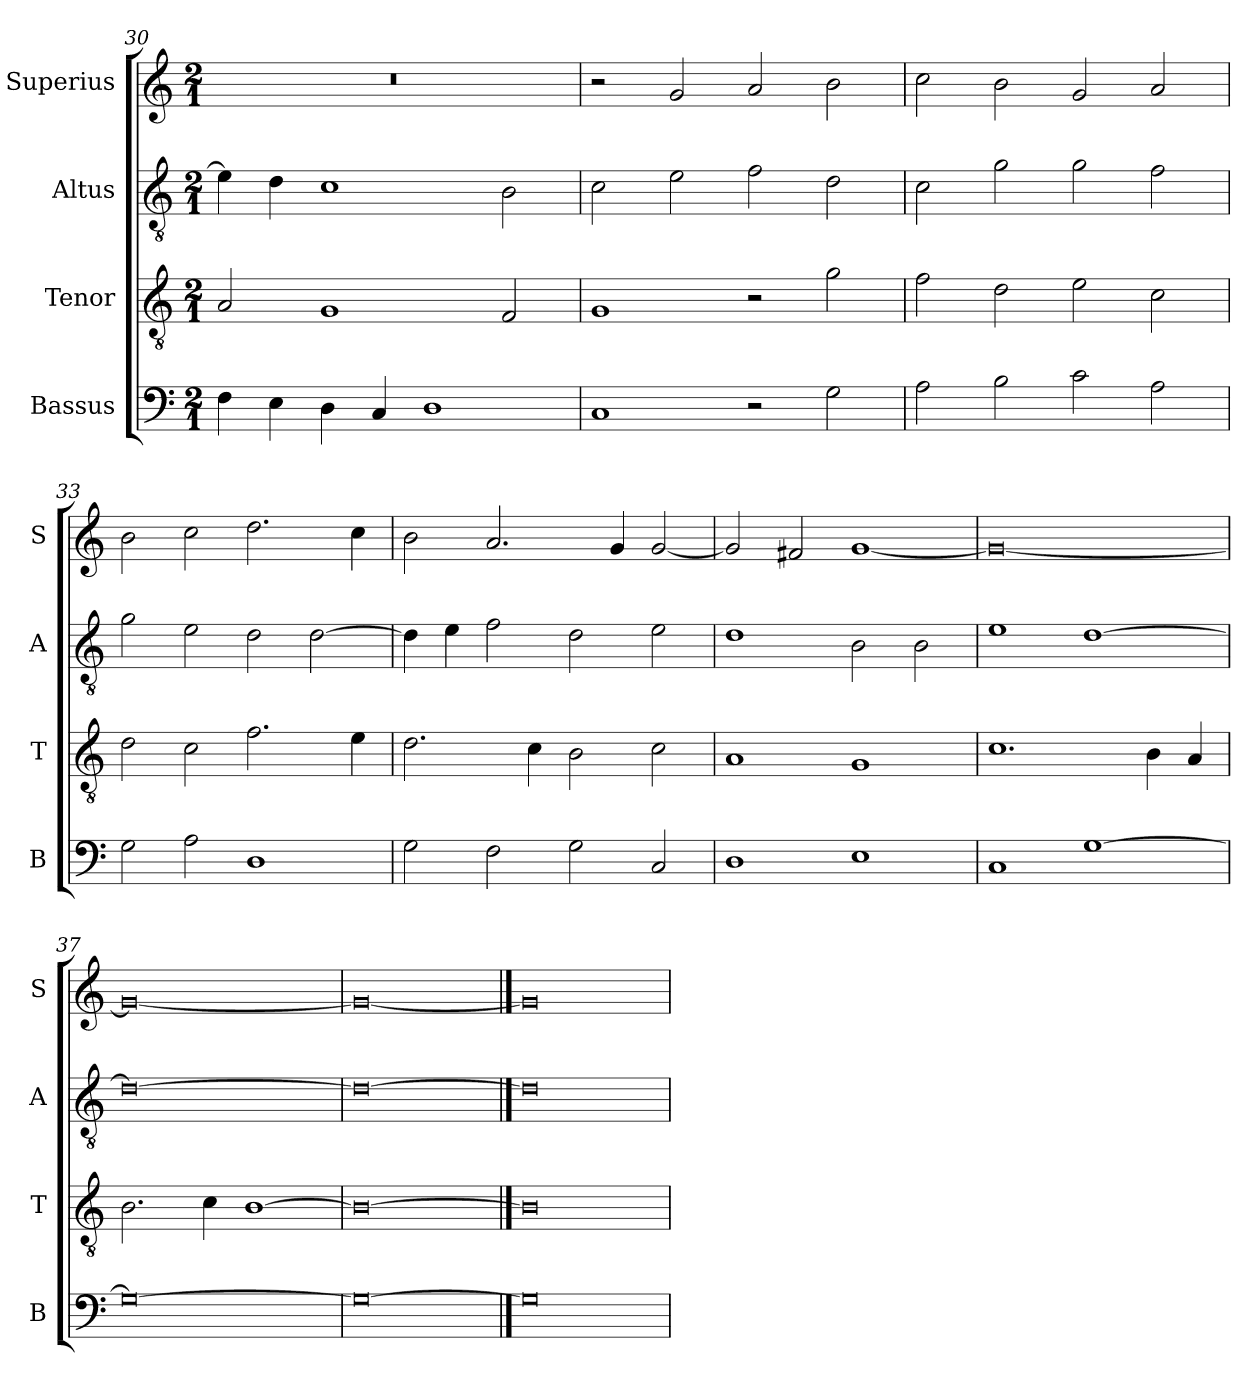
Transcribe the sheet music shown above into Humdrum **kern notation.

**kern	**kern	**kern	**kern
*part4	*part3	*part2	*part1
*staff4	*staff3	*staff2	*staff1
*I"Bassus	*I"Tenor	*I"Altus	*I"Superius
*I'B	*I'T	*I'A	*I'S
*clefF4	*clefGv2	*clefGv2	*clefG2
*k[]	*k[]	*k[]	*k[]
*C:	*C:	*C:	*C:
*M2/1	*M2/1	*M2/1	*M2/1
=30	=30	=30	=30
4F	2A	4e]	0r
4E	.	4d	.
4D	1G	1c	.
4C	.	.	.
1D	.	.	.
.	2F	2B	.
=31	=31	=31	=31
1C	1G	2c	2r
.	.	2e	2g
2r	2r	2f	2a
2G	2g	2d	2b
=32	=32	=32	=32
2A	2f	2c	2cc
2B	2d	2g	2b
2c	2e	2g	2g
2A	2c	2f	2a
=33	=33	=33	=33
2G	2d	2g	2b
2A	2c	2e	2cc
1D	2.f	2d	2.dd
.	.	[2d	.
.	4e	.	4cc
=34	=34	=34	=34
2G	2.d	4d]	2b
.	.	4e	.
2F	.	2f	2.a
.	4c	.	.
2G	2B	2d	.
.	.	.	4g
2C	2c	2e	[2g
=35	=35	=35	=35
1D	1A	1d	2g]
.	.	.	2f#X
1E	1G	2B	[1g
.	.	2B	.
=36	=36	=36	=36
1C	1.c	1e	0g_
[1G	.	[1d	.
.	4B	.	.
.	4A	.	.
=37	=37	=37	=37
0G_	2.B	0d_	0g_
.	4c	.	.
.	[1B	.	.
=38	=38	=38	=38
0G_	0B_	0d_	0g_
==39	==39	==39	==39
0G]	0B]	0d]	0g]
=	=	=	=
*-	*-	*-	*-
